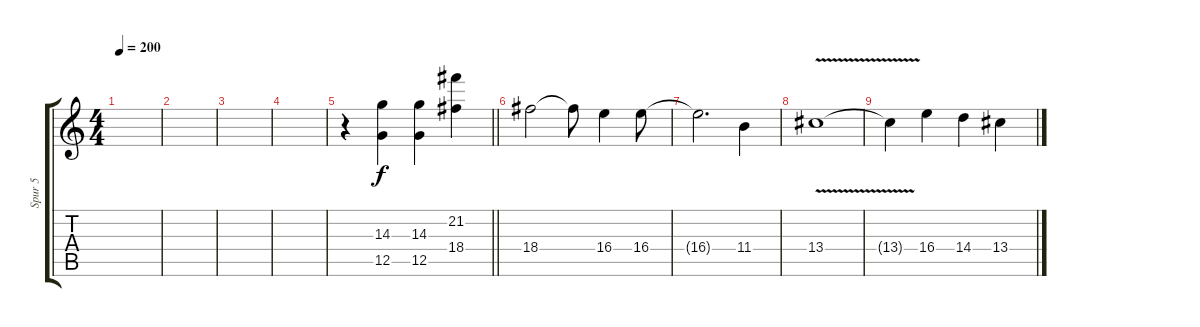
\track ("Spur 5" "Spur 5") {instrument distortionguitar}
\staff {score tabs}
\tuning (D4 A3 F3 C3 G2 D2) {hide}
\ts (4 4)
\tempo 200
\clef g2
\ks c
|
|
|
|
\barLineRight lightlight
r.4 (14.3 12.5).4 (14.3 12.5).4 (21.2 18.4).4 |
18.4.2 18.4{t}.8 16.4.4 16.4.8 |
16.4{t}.2{d} 11.4.4 |
13.4{v}.1 |
13.4{t}.4 16.4.4 14.4.4 13.4.4
